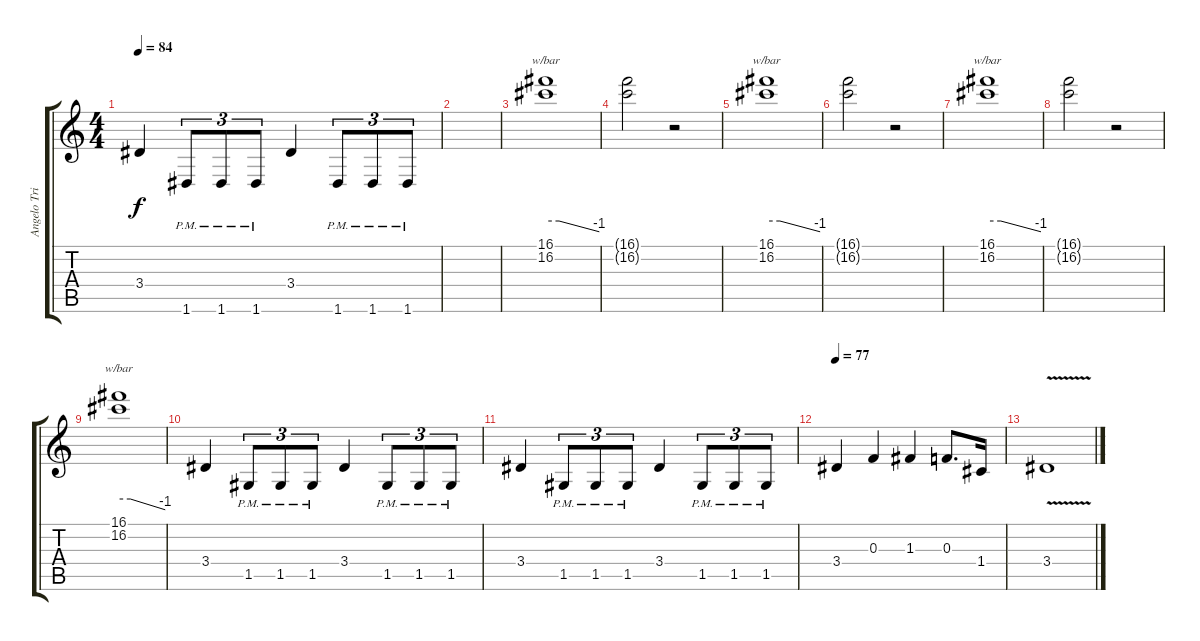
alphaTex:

\track ("Angelo Tringall" "Angelo Tri") {instrument overdrivenguitar}
\staff {score tabs}
\tuning (D4 A3 F3 C3 G2 D2) {hide}
\ts (4 4)
\tempo 84
\clef g2
\ks c
3.4.4{dy f} 1.6{pm}.8{tu (3 2)} 1.6{pm}.8{tu (3 2)} 1.6{pm}.8{tu (3 2)} 3.4.4 1.6{pm}.8{tu (3 2)} 1.6{pm}.8{tu (3 2)} 1.6{pm}.8{tu (3 2)} |
|
(16.1 16.2).1{tbe (custom default 0 0 15 0 60 -4) volume 12} |
(16.1{t} 16.2{t}).2 r.2 |
(16.1 16.2).1{tbe (custom default 0 0 15 0 60 -4)} |
(16.1{t} 16.2{t}).2 r.2 |
(16.1 16.2).1{tbe (custom default 0 0 15 0 60 -4)} |
(16.1{t} 16.2{t}).2 r.2 |
(16.1 16.2).1{tbe (custom default 0 0 15 0 60 -4)} |
3.4.4{volume 10} 1.5{pm}.8{tu (3 2)} 1.5{pm}.8{tu (3 2)} 1.5{pm}.8{tu (3 2)} 3.4.4 1.5{pm}.8{tu (3 2)} 1.5{pm}.8{tu (3 2)} 1.5{pm}.8{tu (3 2)} |
3.4.4 1.5{pm}.8{tu (3 2)} 1.5{pm}.8{tu (3 2)} 1.5{pm}.8{tu (3 2)} 3.4.4 1.5{pm}.8{tu (3 2)} 1.5{pm}.8{tu (3 2)} 1.5{pm}.8{tu (3 2)} |
\tempo 77
3.4.4 0.3.4 1.3.4 0.3.8{d} 1.4.16 |
3.4{v}.1
